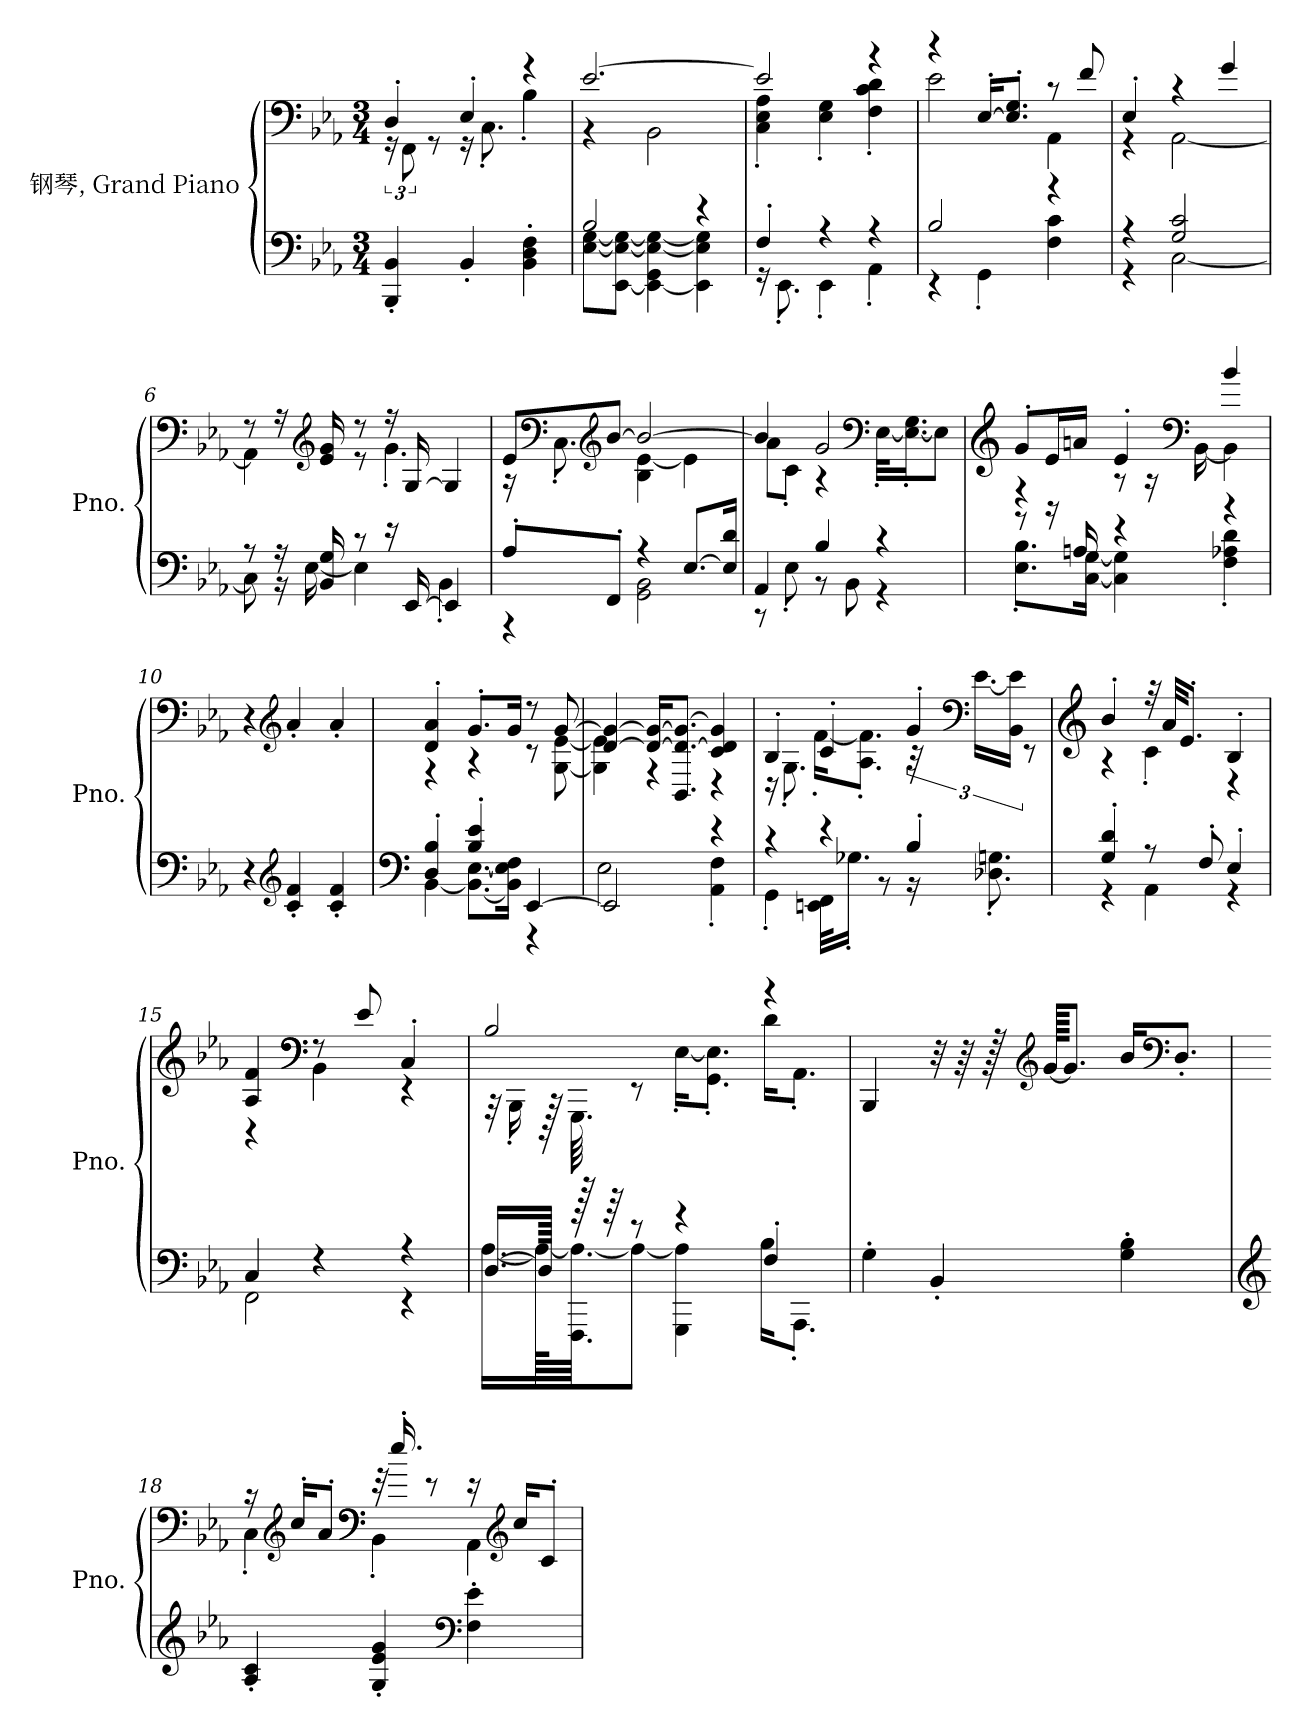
**kern	**kern
*part1	*part1
*staff2	*staff1
*I"钢琴, Grand Piano	*
*I'Pno.	*
*clefF4	*clefF4
*k[b-e-a-]	*k[b-e-a-]
*M3/4	*M3/4
*MM130	*MM130
=1	=1
*	*^
4BBB-/' 4BB-/'	4D'/	24r
.	.	12FF\
.	.	8r
4BB-'/	4E-'/	16r
.	.	8.C'\
4BB-\' 4D\' 4F\'	4r	4B-'\
=2	=2	=2
*^	*	*
2B-/	[8E-\ [8G\L	[2.e-/	4r
.	[8EE-\ 8E-\_ 8G\_J	.	.
.	4EE-\_ 4GG\ 4E-\_ 4G\_	.	2BB-\
4r	4EE-\] 4E-\] 4G\]	.	.
=3	=3	=3	=3
4F'/	16r	2e-/]	4C\' 4E-\' 4A-\'
.	8.EE-'\	.	.
4r	4EE-'\	.	4E-\' 4G\'
4r	4AA-'\	4r	4F\' 4c\' 4d\'
=4	=4	=4	=4
2B-/	4r	4r	2e-\
.	4GG'\	[16E-'/KL	.
.	.	8.E-/]' 8.G/'J	.
4r	4F\ 4c\	8r	4AA-\
.	.	8f/	.
=5	=5	=5	=5
4r	4r	4E-'/	4r
2G/ 2c/	[2C\	4r	[2AA-\
.	.	4g/	.
!!LO:LB:g=z	!!
=6	=6	=6	=6
8r	8C\]	8r	4AA-\]
16r	16r	16r	.
*	*	*clefG2	*
16BB-/ 16G/	[16E-\	16e-/ 16g/	.
8r	4E-\]	8r	8r
16r	.	16r	4.g'\
[16EE-/	.	[16G/	.
4EE-/]	4BB-'\	4G/]	.
=7	=7	=7	=7
8A-'/L	4r	8e-/L	16r
*	*	*clefF4	*
.	.	.	8.C'\
*	*	*clefG2	*
8FF'/J	.	[8b-/J	.
4r	2GG\ 2BB-\	2b-/_	4B-\ [4e-\
[8.E-/L	.	.	4e-\]
16E-/] 16d/Jk	.	.	.
=8	=8	=8	=8
4AA-/	8r	4b-/]	8a-\L
.	8E-'\	.	8c'\J
4B-/	8r	2g/	4r
.	8BB-\	.	.
*	*	*clefF4	*
4r	4r	.	[32E-'\KLL
.	.	.	16.E-\_' 16.G\'J
.	.	.	8E-\J]
!!LO:LB:g=z	!!
=9	=9	=9	=9
*	*	*clefG2	*
8r	8.E-\' 8.B-\'L	8g'/L	4r
16r	.	16e-/L	.
16An/	[16C\ [16G\Jk	16an/JJ	.
4r	4C\] 4G\]	4e-'/	8r
.	.	.	16r
*	*	*clefF4	*
.	.	.	[16BB-\
4r	4F\' 4A-X\' 4d\'	4b-/	4BB-\]
*v	*v	*	*
*	*v	*v
=10	=10
4r	4r
*clefG2	*clefG2
4c/' 4f/'	4a-'/
4c/' 4f/'	4a-'/
=11	=11
*clefF4	*
*^	*^
4D/' 4B-/'	[4BB-\	4d/' 4a-/'	4r
4B-/' 4e-/'	8.BB-\_ [8.E-\L	8.g'/L	4r
.	16BB-\] 16E-\] 16F\Jk	16g/Jk	.
[4EE-/	4r	8r	8r
.	.	[8g/	[8G\ [8e-\
=12	=12	=12	=12
2EE-/]	2E-\	[4d/ 4g/_	4G\] 4e-\]
.	.	16d/_ 16g/_KL	4r
.	.	8.BB-/ 8.d/_ 8.g/_J	.
4r	4AA-\' 4F\'	4c/ 4d/] 4g/]	4r
!!LO:LB:g=z	!!
=13	=13	=13	=13
4r	4GG'\	4B-'/	16r
.	.	.	8.G'\
4r	32EEn\ 32FF\KLL	4c'/	[16f'\KL
.	16.G-X'\JJ	.	.
.	.	.	8.A-\' 8.f\]'J
.	8r	.	.
4B-'/	16r	4g'/	48r
*	*	*clefF4	*
.	.	.	[24.e-\LL
.	8.D-X\' 8.Gn\'	.	.
.	.	.	24BB-\ 24e-\]JJ
.	.	.	8r
=14	=14	=14	=14
*	*	*clefG2	*
4G/' 4d/'	4r	4b-'/	4r
8r	4AA-\	32r	4c'\
.	.	32a-/KKL	.
.	.	8.e-'/J	.
8F'/	.	.	.
4E-'/	4r	4B-'/	4r
=15	=15	=15	=15
4C/	2FF\	4A-/ 4f/	4r
*	*	*clefF4	*
4r	.	8r	4BB-\
.	.	8e-/	.
4r	4r	4C'/	4r
!!LO:LB:g=z	!!
=16	=16	=16	=16
[16.D/LL	[16.A-\LL	2B-/	32r
.	.	.	16BBB-'\
128D/JJkkk]	128A-\KLL_	.	128r
128r	64.FFF\ 64.A-\_JJJ	.	64.GGG\
64r	.	.	.
8r	8A-\J_	.	8r
4r	4GGG\ 4A-\]	.	[16E-'\KL
.	.	.	8.GG\' 8.E-\]'J
4F'/	16B-\KL	4r	16d\KL
.	8.AAA-'\J	.	8.AA-'\J
*v	*v	*	*
*	*v	*v
=17	=17
4G'\	4BBB-/
4BB-'/	32r
.	64r
.	128r
*	*clefG2
.	[128g/KKKKL
.	8.g/J]
4G\' 4B-\'	16b-/KL
*	*clefF4
.	8.D'/J
!!LO:LB:g=z
=18	=18
*clefG2	*
*	*^
4A-/' 4c/'	16r	4C'\
*	*clefG2	*
.	16cc'/KL	.
.	8a-'/J	.
*	*clefF4	*
4G/' 4e-/' 4g/'	32r	4BB-'\
.	16.ee-'/	.
.	8r	.
*clefF4	*	*
4F\' 4e-\'	16r	4AA-\
*	*clefG2	*
.	16cc/KL	.
.	8c'/J	.
*	*v	*v
=	=
*-	*-
